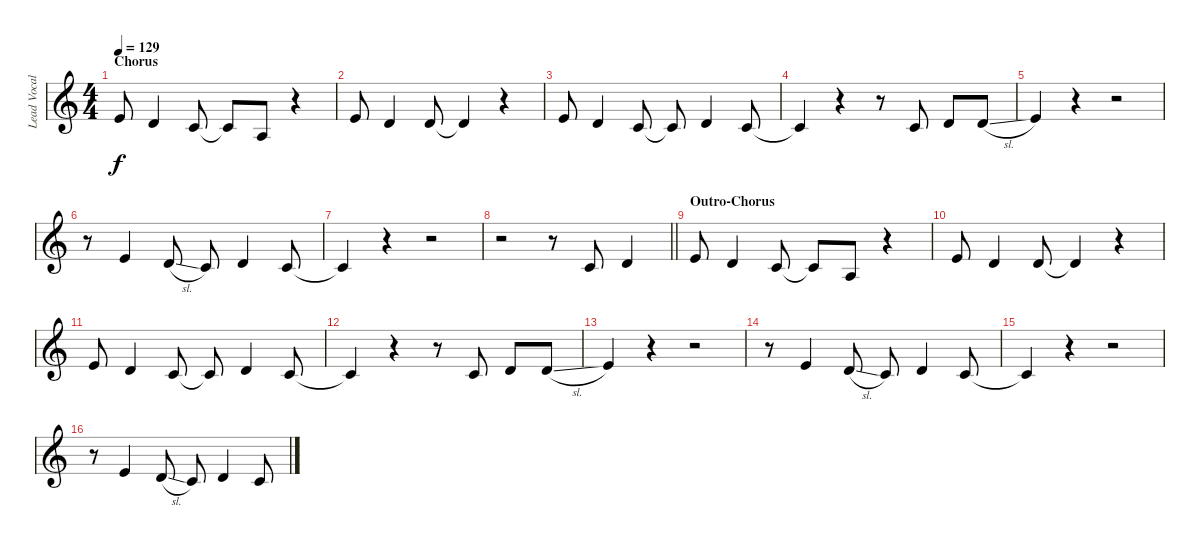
\track ("Lead Vocals" "Lead Vocal") {instrument lead6voice}
\staff {score}
\tuning (E4 B3 G3 D3 A2 E2) {hide}
\ts (4 4)
\section ("" "Chorus")
\tempo 129
\clef g2
\ks c
5.2.8{dy f} 3.2.4 5.3.8 5.3{t}.8 2.3.8 r.4 |
5.2.8 3.2.4 3.2.8 3.2{t}.4 r.4 |
5.2.8 3.2.4 5.3.8 5.3{t}.8 3.2.4 5.3.8 |
5.3{t}.4 r.4 r.8 5.3.8 3.2.8 3.2{sl}.8 |
5.2.4 r.4 r.2 |
r.8 5.2.4 3.2{sl}.8 1.2.8 3.2.4 5.3.8 |
5.3{t}.4 r.4 r.2 |
\barLineRight lightlight
r.2 r.8 5.3.8 3.2.4 |
\section ("" "Outro-Chorus")
5.2.8 3.2.4 5.3.8 5.3{t}.8 2.3.8 r.4 |
5.2.8 3.2.4 3.2.8 3.2{t}.4 r.4 |
5.2.8 3.2.4 5.3.8 5.3{t}.8 3.2.4 5.3.8 |
5.3{t}.4 r.4 r.8 5.3.8 3.2.8 3.2{sl}.8 |
5.2.4 r.4 r.2 |
r.8 5.2.4 3.2{sl}.8 1.2.8 3.2.4 5.3.8 |
5.3{t}.4 r.4 r.2 |
r.8 5.2.4 3.2{sl}.8 1.2.8 3.2.4 5.3.8
